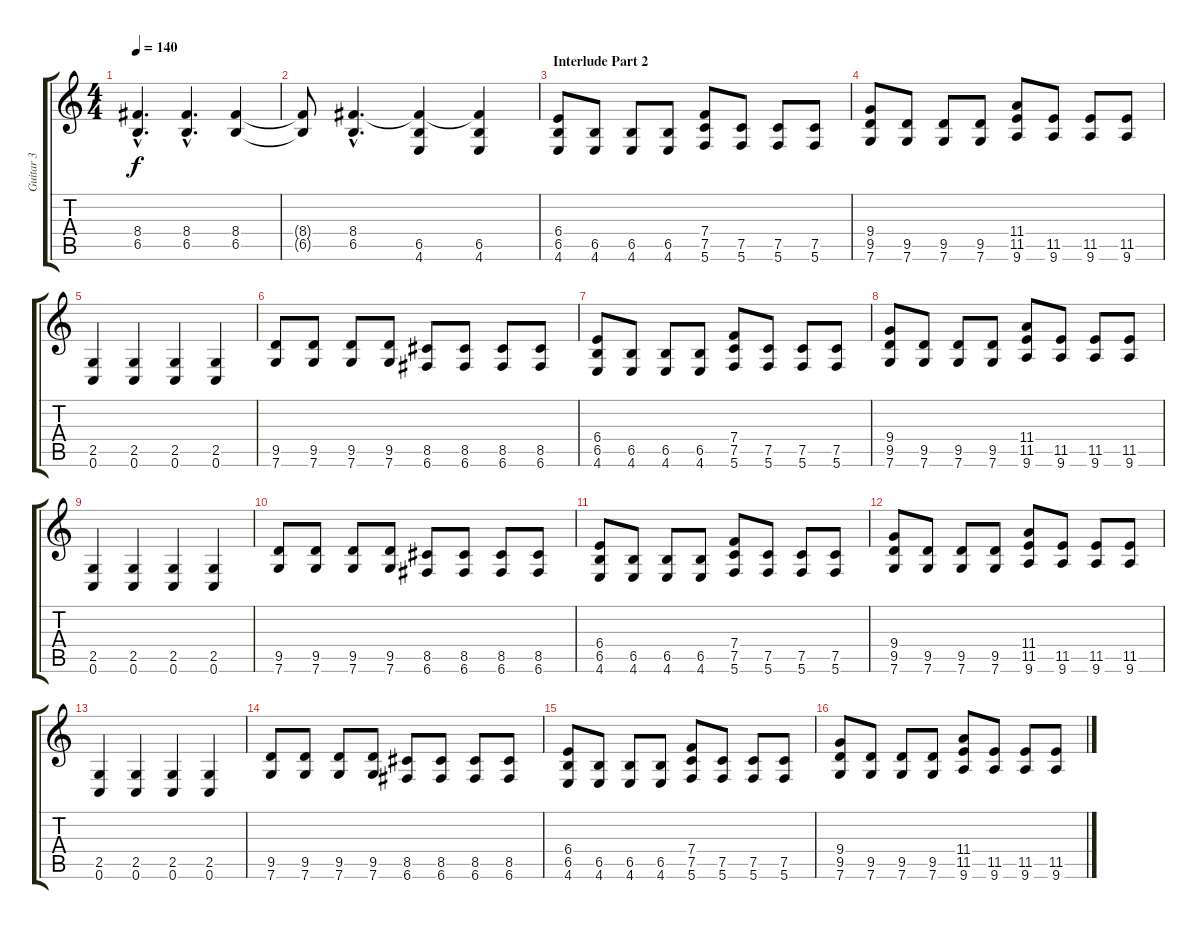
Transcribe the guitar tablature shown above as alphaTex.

\track ("Guitar 3" "Guitar 3") {instrument electricguitarclean}
\staff {score tabs}
\tuning (C4 G3 Eb3 Bb2 F2 C2) {hide}
\ts (4 4)
\tempo 140
\clef g2
\ks c
(8.4{hac} 6.5{hac}).4{d dy f volume 16} (8.4{hac} 6.5{hac}).4{d} (8.4 6.5).4 |
(8.4{t} 6.5{t}).8 (8.4{hac} 6.5{hac}).4{d volume 13} (8.4{t} 6.5 4.6).4 (8.4{t} 6.5 4.6).4 |
\section ("" "Interlude Part 2")
(6.4 6.5 4.6).8{volume 13} (6.5 4.6).8 (6.5 4.6).8 (6.5 4.6).8 (7.4 7.5 5.6).8 (7.5 5.6).8 (7.5 5.6).8 (7.5 5.6).8 |
(9.4 9.5 7.6).8 (9.5 7.6).8 (9.5 7.6).8 (9.5 7.6).8 (11.4 11.5 9.6).8 (11.5 9.6).8 (11.5 9.6).8 (11.5 9.6).8 |
(2.5 0.6).4 (2.5 0.6).4 (2.5 0.6).4 (2.5 0.6).4 |
(9.5 7.6).8 (9.5 7.6).8 (9.5 7.6).8 (9.5 7.6).8 (8.5 6.6).8 (8.5 6.6).8 (8.5 6.6).8 (8.5 6.6).8 |
(6.4 6.5 4.6).8{volume 13} (6.5 4.6).8 (6.5 4.6).8 (6.5 4.6).8 (7.4 7.5 5.6).8 (7.5 5.6).8 (7.5 5.6).8 (7.5 5.6).8 |
(9.4 9.5 7.6).8 (9.5 7.6).8 (9.5 7.6).8 (9.5 7.6).8 (11.4 11.5 9.6).8 (11.5 9.6).8 (11.5 9.6).8 (11.5 9.6).8 |
(2.5 0.6).4 (2.5 0.6).4 (2.5 0.6).4 (2.5 0.6).4 |
(9.5 7.6).8 (9.5 7.6).8 (9.5 7.6).8 (9.5 7.6).8 (8.5 6.6).8 (8.5 6.6).8 (8.5 6.6).8 (8.5 6.6).8 |
(6.4 6.5 4.6).8{volume 13} (6.5 4.6).8 (6.5 4.6).8 (6.5 4.6).8 (7.4 7.5 5.6).8 (7.5 5.6).8 (7.5 5.6).8 (7.5 5.6).8 |
(9.4 9.5 7.6).8 (9.5 7.6).8 (9.5 7.6).8 (9.5 7.6).8 (11.4 11.5 9.6).8 (11.5 9.6).8 (11.5 9.6).8 (11.5 9.6).8 |
(2.5 0.6).4 (2.5 0.6).4 (2.5 0.6).4 (2.5 0.6).4 |
(9.5 7.6).8 (9.5 7.6).8 (9.5 7.6).8 (9.5 7.6).8 (8.5 6.6).8 (8.5 6.6).8 (8.5 6.6).8 (8.5 6.6).8 |
(6.4 6.5 4.6).8{volume 13} (6.5 4.6).8 (6.5 4.6).8 (6.5 4.6).8 (7.4 7.5 5.6).8 (7.5 5.6).8 (7.5 5.6).8 (7.5 5.6).8 |
(9.4 9.5 7.6).8 (9.5 7.6).8 (9.5 7.6).8 (9.5 7.6).8 (11.4 11.5 9.6).8 (11.5 9.6).8 (11.5 9.6).8 (11.5 9.6).8
